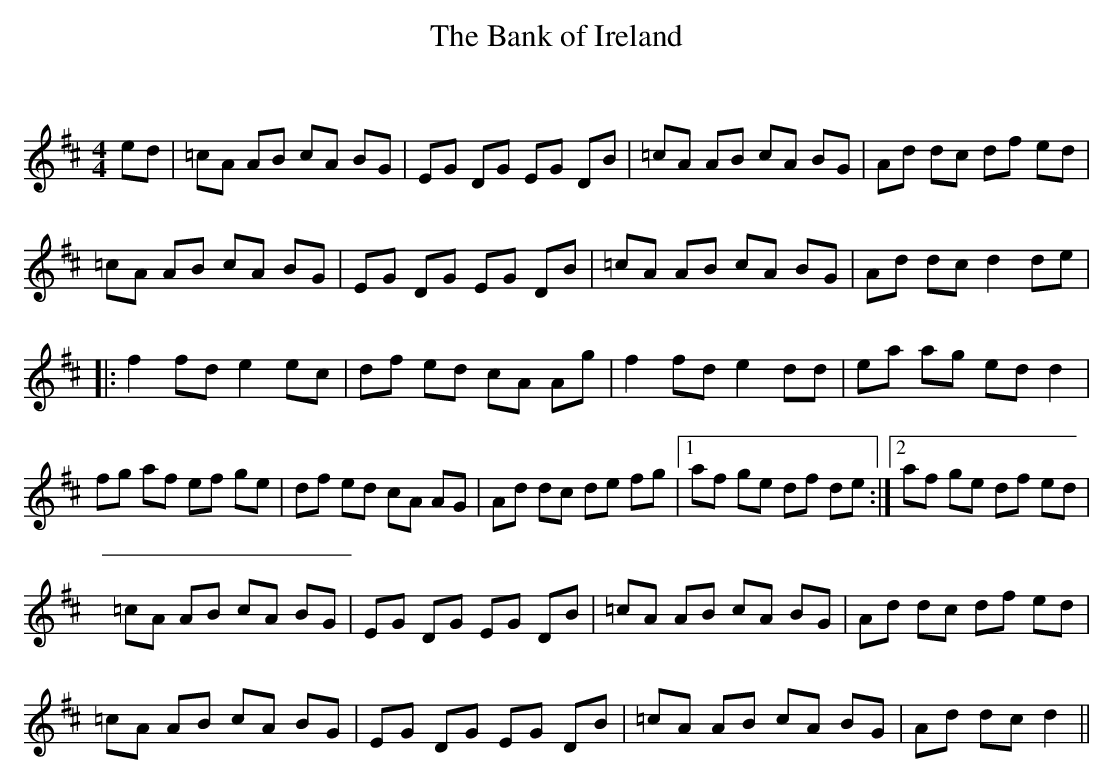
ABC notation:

X:1
T: The Bank of Ireland
C:
Q:232
K:D
M:4/4
L:1/8
ed|=cA AB cA BG|EG DG EG DB|=cA AB cA BG|Ad dc df ed|
=cA AB cA BG|EG DG EG DB|=cA AB cA BG|Ad dc d2de|
|:f2fd e2ec|df ed cA Ag|f2fd e2dd|ea ag edd2|
fg af ef ge|df ed cA AG|Ad dc de fg|1af ge df de:|2af ge df ed|
=cA AB cA BG|EG DG EG DB|=cA AB cA BG|Ad dc df ed|
=cA AB cA BG|EG DG EG DB|=cA AB cA BG|Ad dc d2||
